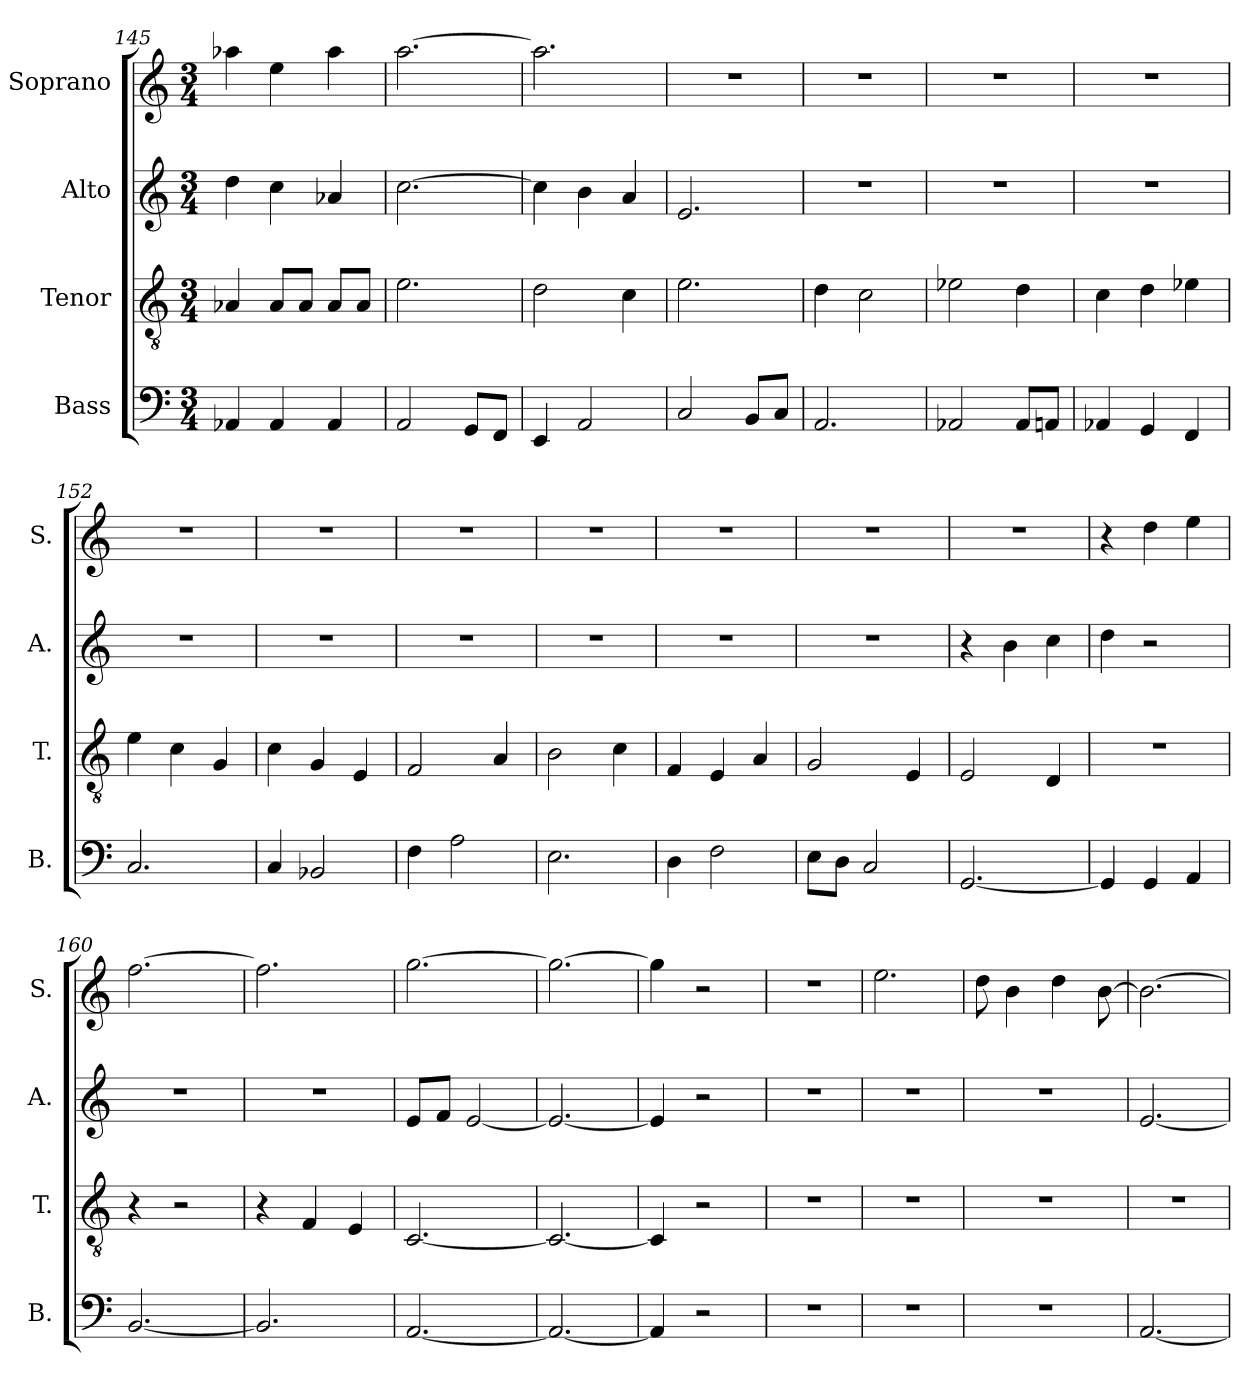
**kern	**kern	**kern	**kern
*part4	*part3	*part2	*part1
*staff4	*staff3	*staff2	*staff1
*I"Bass	*I"Tenor	*I"Alto	*I"Soprano
*I'B.	*I'T.	*I'A.	*I'S.
*clefF4	*clefGv2	*clefG2	*clefG2
*k[]	*k[]	*k[]	*k[]
*M3/4	*M3/4	*M3/4	*M3/4
=145	=145	=145	=145
4AA-X/	4A-X/	4dd\	4aa-X\
4AA-/	8A-/L	4cc\	4ee\
.	8A-/J	.	.
4AA-/	8A-/L	4a-X/	4aa-\
.	8A-/J	.	.
!!LO:LB:g=z
=146	=146	=146	=146
2AA/	2.e\	[2.cc\	[2.aa\
8GG/L	.	.	.
8FF/J	.	.	.
=147	=147	=147	=147
4EE/	2d\	4cc\]	2.aa\]
2AA/	.	4b\	.
.	4c\	4a/	.
=148	=148	=148	=148
2C/	2.e\	2.e/	2.r
8BB/L	.	.	.
8C/J	.	.	.
=149	=149	=149	=149
2.AA/	4d\	2.r	2.r
.	2c\	.	.
=150	=150	=150	=150
2AA-X/	2e-X\	2.r	2.r
8AA-/L	4d\	.	.
8AAn/J	.	.	.
=151	=151	=151	=151
4AA-X/	4c\	2.r	2.r
4GG/	4d\	.	.
4FF/	4e-X\	.	.
=152	=152	=152	=152
2.C/	4e\	2.r	2.r
.	4c\	.	.
.	4G/	.	.
=153	=153	=153	=153
4C/	4c\	2.r	2.r
2BB-X/	4G/	.	.
.	4E/	.	.
=154	=154	=154	=154
4F\	2F/	2.r	2.r
2A\	.	.	.
.	4A/	.	.
=155	=155	=155	=155
2.E\	2B\	2.r	2.r
.	4c\	.	.
=156	=156	=156	=156
4D\	4F/	2.r	2.r
2F\	4E/	.	.
.	4A/	.	.
!!LO:LB:g=z
=157	=157	=157	=157
8E\L	2G/	2.r	2.r
8D\J	.	.	.
2C/	.	.	.
.	4E/	.	.
=158	=158	=158	=158
[2.GG/	2E/	4r	2.r
.	.	4b\	.
.	4D/	4cc\	.
=159	=159	=159	=159
4GG/]	2.r	4dd\	4r
4GG/	.	2r	4dd\
4AA/	.	.	4ee\
=160	=160	=160	=160
[2.BB/	4r	2.r	[2.ff\
.	2r	.	.
=161	=161	=161	=161
2.BB/]	4r	2.r	2.ff\]
.	4F/	.	.
.	4E/	.	.
=162	=162	=162	=162
[2.AA/	[2.C/	8e/L	[2.gg\
.	.	8f/J	.
.	.	[2e/	.
=163	=163	=163	=163
2.AA/_	2.C/_	2.e/_	2.gg\_
=164	=164	=164	=164
4AA/]	4C/]	4e/]	4gg\]
2r	2r	2r	2r
=165	=165	=165	=165
2.r	2.r	2.r	2.r
=166	=166	=166	=166
2.r	2.r	2.r	2.ee\
=167	=167	=167	=167
2.r	2.r	2.r	8dd\
.	.	.	4b\
.	.	.	4dd\
.	.	.	[8b\
=168	=168	=168	=168
[2.AA/	2.r	[2.e/	2.b\_
=	=	=	=
*-	*-	*-	*-
